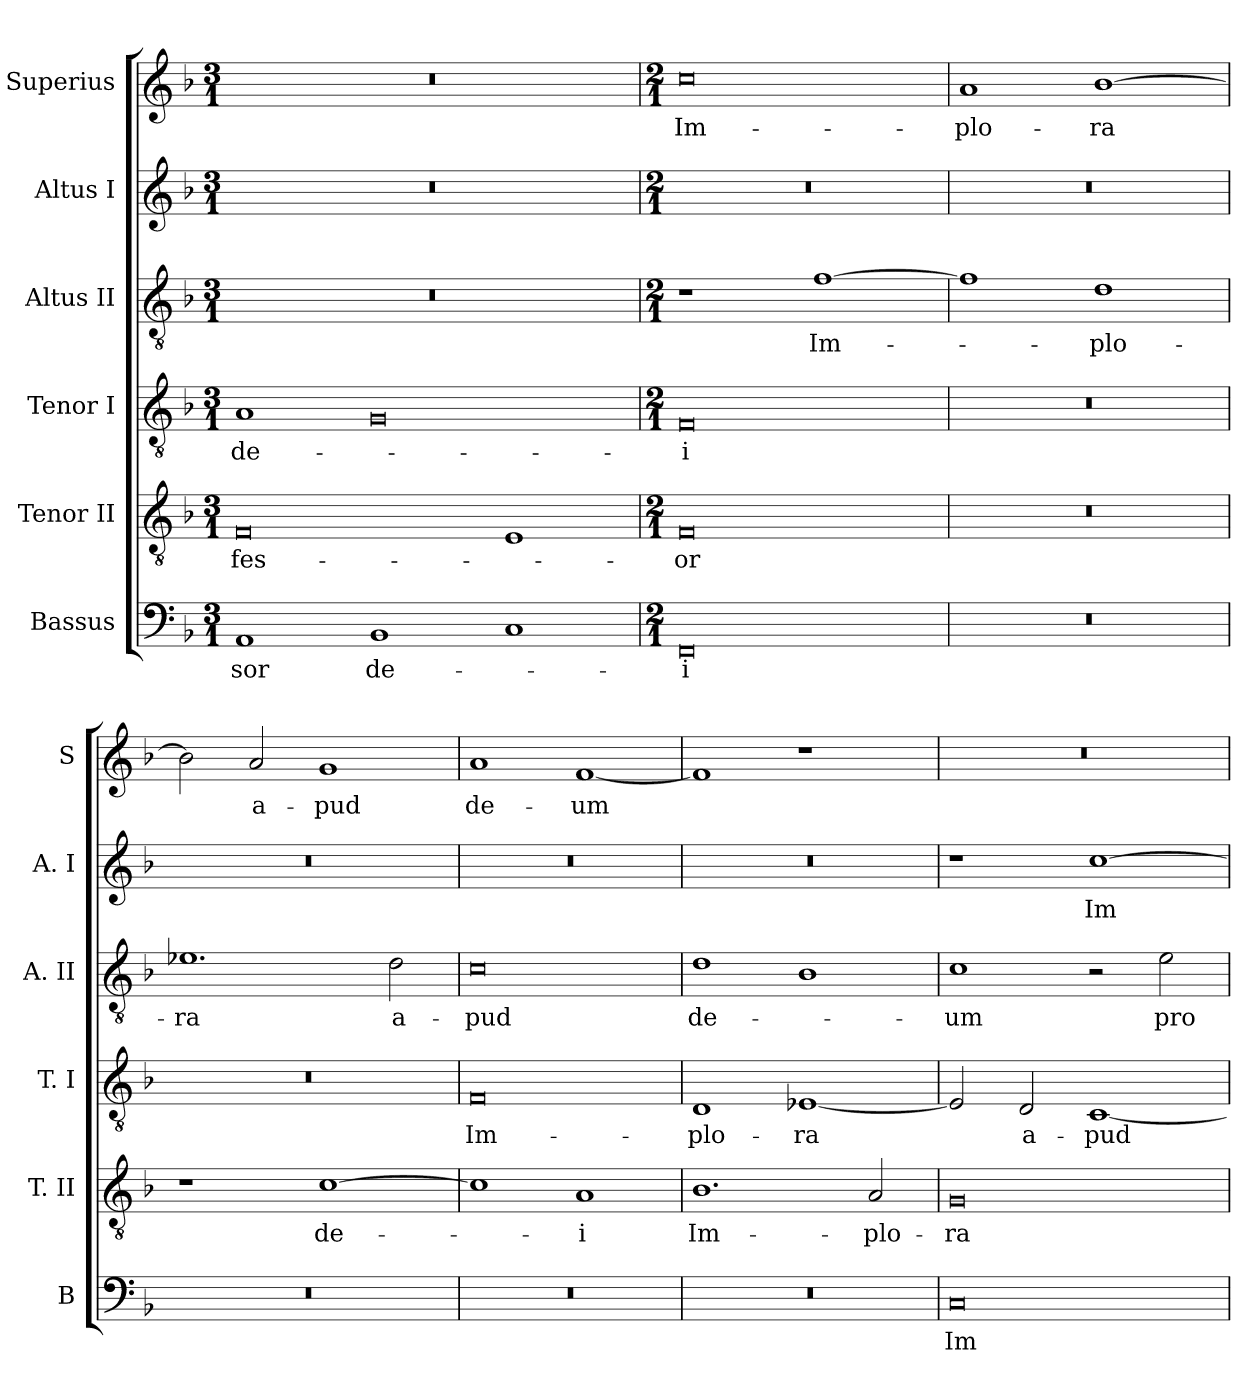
**kern	**text	**kern	**text	**kern	**text	**kern	**text	**kern	**text	**kern	**text
*part6	*part6	*part5	*part5	*part4	*part4	*part3	*part3	*part2	*part2	*part1	*part1
*staff6	*staff6	*staff5	*staff5	*staff4	*staff4	*staff3	*staff3	*staff2	*staff2	*staff1	*staff1
*I"Bassus	*	*I"Tenor II	*	*I"Tenor I	*	*I"Altus II	*	*I"Altus I	*	*I"Superius	*
*I'B	*	*I'T. II	*	*I'T. I	*	*I'A. II	*	*I'A. I	*	*I'S	*
*clefF4	*	*clefGv2	*	*clefGv2	*	*clefGv2	*	*clefG2	*	*clefG2	*
*k[b-]	*	*k[b-]	*	*k[b-]	*	*k[b-]	*	*k[b-]	*	*k[b-]	*
*F:	*	*F:	*	*F:	*	*F:	*	*F:	*	*F:	*
*M3/1	*	*M3/1	*	*M3/1	*	*M3/1	*	*M3/1	*	*M3/1	*
=	=	=	=	=	=	=	=	=	=	=	=
1AA	sor	0F	fes-	1A	de-	0.r	.	0.r	.	0.r	.
1BB-	de-	.	.	0G	.	.	.	.	.	.	.
1C	.	1E	.	.	.	.	.	.	.	.	.
=	=	=	=	=	=	=	=	=	=	=	=
*M2/1	*	*M2/1	*	*M2/1	*	*M2/1	*	*M2/1	*	*M2/1	*
0FF	i	0F	or	0F	i	1r	.	0r	.	0cc	Im-
.	.	.	.	.	.	[1f	Im-	.	.	.	.
=	=	=	=	=	=	=	=	=	=	=	=
0r	.	0r	.	0r	.	1f]	.	0r	.	1a	plo-
.	.	.	.	.	.	1d	plo-	.	.	[1b-	ra
=	=	=	=	=	=	=	=	=	=	=	=
0r	.	1r	.	0r	.	1.e-X	ra	0r	.	2b-]	.
.	.	.	.	.	.	.	.	.	.	2a	a-
.	.	[1c	de-	.	.	.	.	.	.	1g	pud
.	.	.	.	.	.	2d	a-	.	.	.	.
=	=	=	=	=	=	=	=	=	=	=	=
0r	.	1c]	.	0F	Im-	0c	pud	0r	.	1a	de-
.	.	1A	i	.	.	.	.	.	.	[1f	um
=	=	=	=	=	=	=	=	=	=	=	=
0r	.	1.B-	Im-	1D	plo-	1d	de-	0r	.	1f]	.
.	.	.	.	[1E-X	ra	1B-	.	.	.	1r	.
.	.	2A	plo-	.	.	.	.	.	.	.	.
=	=	=	=	=	=	=	=	=	=	=	=
0C	Im-	0G	ra	2E-]	.	1c	um	1r	.	0r	.
.	.	.	.	2D	a-	.	.	.	.	.	.
.	.	.	.	[1C	pud	2r	.	[1cc	Im-	.	.
.	.	.	.	.	.	2e	pro	.	.	.	.
=	=	=	=	=	=	=	=	=	=	=	=
*-	*-	*-	*-	*-	*-	*-	*-	*-	*-	*-	*-
